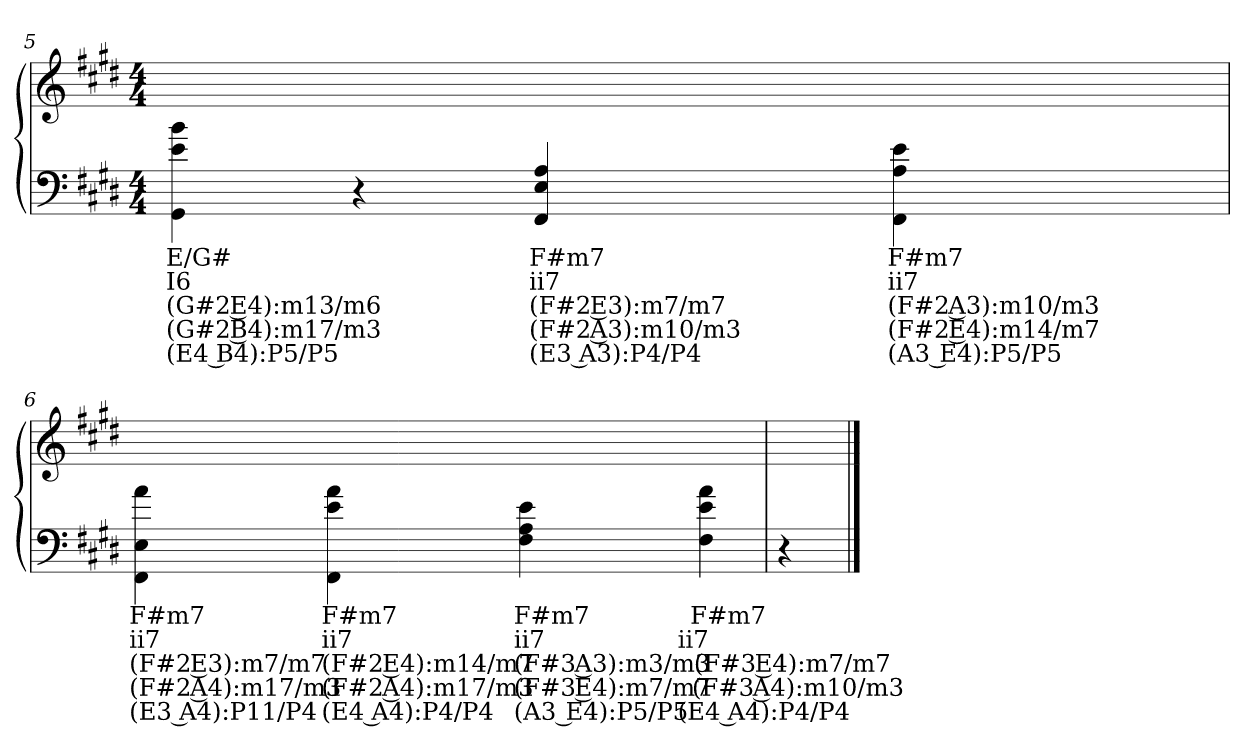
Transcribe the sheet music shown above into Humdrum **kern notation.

**kern	**text	**text	**text	**text	**text	**kern
*part2	*part2	*part2	*part2	*part2	*part2	*part1
*staff2	*staff2	*staff2	*staff2	*staff2	*staff2	*staff1
*clefF4	*	*	*	*	*	*clefG2
*k[f#c#g#d#]	*	*	*	*	*	*k[f#c#g#d#]
*E:	*	*	*	*	*	*E:
*M4/4	*	*	*	*	*	*M4/4
=5	=5	=5	=5	=5	=5	=5
4GG# 4e 4b	E/G#	I6	(G#2 E4):m13/m6	(G#2 B4):m17/m3	(E4 B4):P5/P5	1ryy
4r	.	.	.	.	.	.
4FF# 4E 4A	F#m7	ii7	(F#2 E3):m7/m7	(F#2 A3):m10/m3	(E3 A3):P4/P4	.
4FF# 4A 4e	F#m7	ii7	(F#2 A3):m10/m3	(F#2 E4):m14/m7	(A3 E4):P5/P5	.
=6	=6	=6	=6	=6	=6	=6
4FF# 4E 4a	F#m7	ii7	(F#2 E3):m7/m7	(F#2 A4):m17/m3	(E3 A4):P11/P4	1ryy
4FF# 4e 4a	F#m7	ii7	(F#2 E4):m14/m7	(F#2 A4):m17/m3	(E4 A4):P4/P4	.
4F# 4A 4e	F#m7	ii7	(F#3 A3):m3/m3	(F#3 E4):m7/m7	(A3 E4):P5/P5	.
4F# 4e 4a	F#m7	ii7	(F#3 E4):m7/m7	(F#3 A4):m10/m3	(E4 A4):P4/P4	.
=7	=7	=7	=7	=7	=7	=7
4r	.	.	.	.	.	4ryy
==	==	==	==	==	==	==
*-	*-	*-	*-	*-	*-	*-
